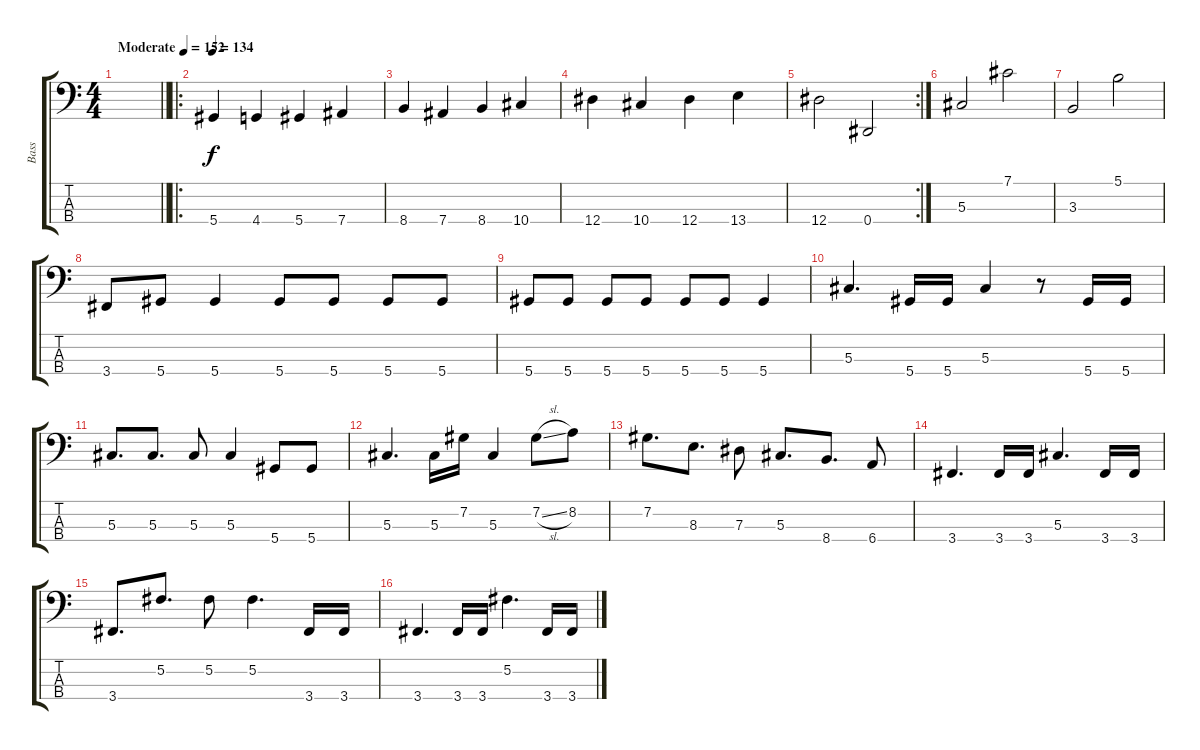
\track ("Bass" "Bass") {instrument electricbasspick}
\staff {score tabs}
\tuning (Gb2 Db2 Ab1 Eb1) {hide}
\ts (4 4)
\tempo (152 "Moderate")
\clef f4
\barLineRight lightlight
\ks c
|
\ro
\section ("" "")
\tempo 134
5.4.4 4.4.4 5.4.4 7.4.4 |
8.4.4 7.4.4 8.4.4 10.4.4 |
12.4.4 10.4.4 12.4.4 13.4.4 |
\rc 2
12.4.2 0.4.2 |
5.3.2 7.1.2 |
3.3.2 5.1.2 |
3.4.8 5.4.8 5.4.4 5.4.8 5.4.8 5.4.8 5.4.8 |
5.4.8 5.4.8 5.4.8 5.4.8 5.4.8 5.4.8 5.4.4 |
5.3.4{d} 5.4.16 5.4.16 5.3.4 r.8 5.4.16 5.4.16 |
5.3.8{d} 5.3.8{d} 5.3.8 5.3.4 5.4.8 5.4.8 |
5.3.4{d} 5.3.16 7.2.16 5.3.4 7.2{sl}.8 8.2.8 |
7.2.8{d} 8.3.8{d} 7.3.8 5.3.8{d} 8.4.8{d} 6.4.8 |
3.4.4{d} 3.4.16 3.4.16 5.3.4{d} 3.4.16 3.4.16 |
3.4.8{d} 5.2.8{d} 5.2.8 5.2.4{d} 3.4.16 3.4.16 |
3.4.4{d} 3.4.16 3.4.16 5.2.4{d} 3.4.16 3.4.16
